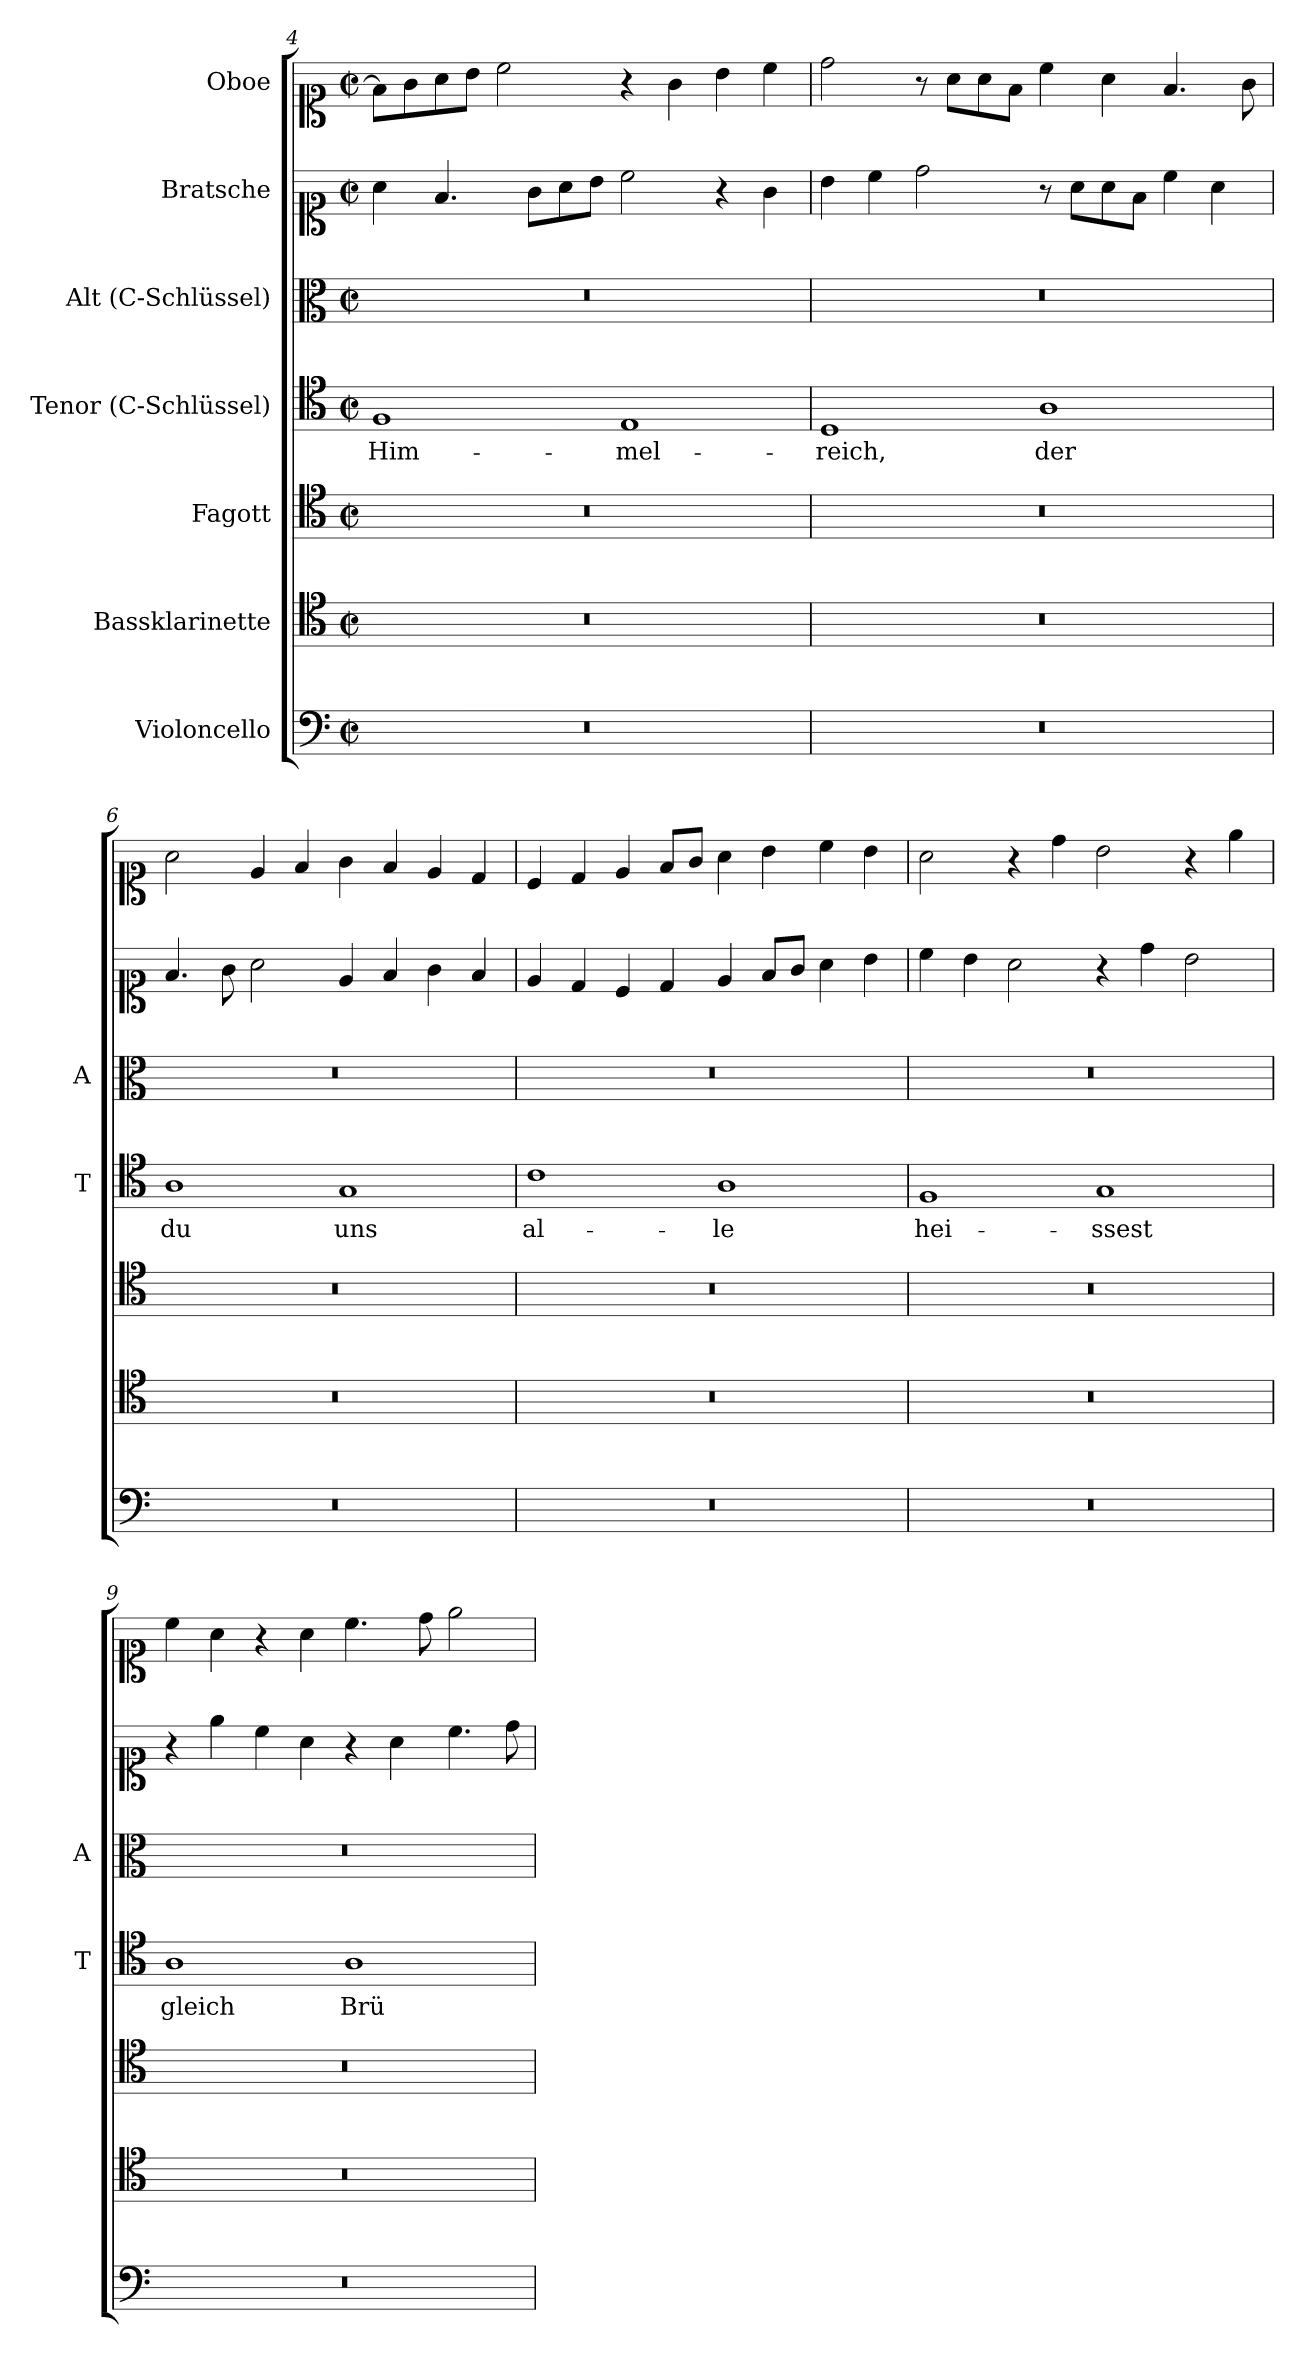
**kern	**kern	**kern	**kern	**text	**kern	**kern	**kern
*part7	*part6	*part5	*part4	*part4	*part3	*part2	*part1
*staff7	*staff6	*staff5	*staff4	*staff4	*staff3	*staff2	*staff1
*I"Violoncello	*I"Bassklarinette	*I"Fagott	*I"Tenor (C-Schlüssel)	*	*I"Alt (C-Schlüssel)	*I"Bratsche	*I"Oboe
*	*	*	*I'T	*	*I'A	*	*
*clefF4	*clefC4	*clefC4	*clefC4	*	*clefC3	*clefC1	*clefC1
*k[]	*k[]	*k[]	*k[]	*	*k[]	*k[]	*k[]
*M4/2	*M4/2	*M4/2	*M4/2	*	*M4/2	*M4/2	*M4/2
*met(c|)	*met(c|)	*met(c|)	*met(c|)	*	*met(c|)	*met(c|)	*met(c|)
=4	=4	=4	=4	=4	=4	=4	=4
!	!	!	!	!LO:LY:b	!	!	!
0r	0r	0r	1F	Him-	0r	4a\	8f\L]
.	.	.	.	.	.	.	8g\
.	.	.	.	.	.	4.f/	8a\
.	.	.	.	.	.	.	8b\J
.	.	.	.	.	.	.	2cc\
.	.	.	.	.	.	8g\L	.
.	.	.	.	.	.	8a\	.
.	.	.	.	.	.	8b\J	.
!	!	!	!	!LO:LY:b	!	!	!
.	.	.	1E	-mel-	.	2cc\	4r
.	.	.	.	.	.	.	4g\
.	.	.	.	.	.	4r	4b\
.	.	.	.	.	.	4g\	4cc\
!!LO:LB:g=z
=5	=5	=5	=5	=5	=5	=5	=5
!	!	!	!	!LO:LY:b	!	!	!
0r	0r	0r	1D	-reich,	0r	4b\	2dd\
.	.	.	.	.	.	4cc\	.
.	.	.	.	.	.	2dd\	8r
.	.	.	.	.	.	.	8a\L
.	.	.	.	.	.	.	8a\
.	.	.	.	.	.	.	8f\J
!	!	!	!	!LO:LY:b	!	!	!
.	.	.	1A	der	.	8r	4cc\
.	.	.	.	.	.	8a\L	.
.	.	.	.	.	.	8a\	4a\
.	.	.	.	.	.	8f\J	.
.	.	.	.	.	.	4cc\	4.f/
.	.	.	.	.	.	4a\	.
.	.	.	.	.	.	.	8g\
=6	=6	=6	=6	=6	=6	=6	=6
!	!	!	!	!LO:LY:b	!	!	!
0r	0r	0r	1A	du	0r	4.f/	2a\
.	.	.	.	.	.	8g\	.
.	.	.	.	.	.	2a\	4e/
.	.	.	.	.	.	.	4f/
!	!	!	!	!LO:LY:b	!	!	!
.	.	.	1G	uns	.	4e/	4g\
.	.	.	.	.	.	4f/	4f/
.	.	.	.	.	.	4g\	4e/
.	.	.	.	.	.	4f/	4d/
=7	=7	=7	=7	=7	=7	=7	=7
!	!	!	!	!LO:LY:b	!	!	!
0r	0r	0r	1c	al-	0r	4e/	4c/
.	.	.	.	.	.	4d/	4d/
.	.	.	.	.	.	4c/	4e/
.	.	.	.	.	.	4d/	8f/L
.	.	.	.	.	.	.	8g/J
!	!	!	!	!LO:LY:b	!	!	!
.	.	.	1A	-le	.	4e/	4a\
.	.	.	.	.	.	8f/L	4b\
.	.	.	.	.	.	8g/J	.
.	.	.	.	.	.	4a\	4cc\
.	.	.	.	.	.	4b\	4b\
=8	=8	=8	=8	=8	=8	=8	=8
!	!	!	!	!LO:LY:b	!	!	!
0r	0r	0r	1F	hei-	0r	4cc\	2a\
.	.	.	.	.	.	4b\	.
.	.	.	.	.	.	2a\	4r
.	.	.	.	.	.	.	4dd\
!	!	!	!	!LO:LY:b	!	!	!
.	.	.	1G	-ssest	.	4r	2b\
.	.	.	.	.	.	4dd\	.
.	.	.	.	.	.	2b\	4r
.	.	.	.	.	.	.	4ee\
=9	=9	=9	=9	=9	=9	=9	=9
!	!	!	!	!LO:LY:b	!	!	!
0r	0r	0r	1A	gleich	0r	4r	4cc\
.	.	.	.	.	.	4ee\	4a\
.	.	.	.	.	.	4cc\	4r
.	.	.	.	.	.	4a\	4a\
!	!	!	!	!LO:LY:b	!	!	!
.	.	.	1A	Brü-	.	4r	4.cc\
.	.	.	.	.	.	4a\	.
.	.	.	.	.	.	.	8dd\
.	.	.	.	.	.	4.cc\	2ee\
.	.	.	.	.	.	8dd\	.
=	=	=	=	=	=	=	=
*-	*-	*-	*-	*-	*-	*-	*-
